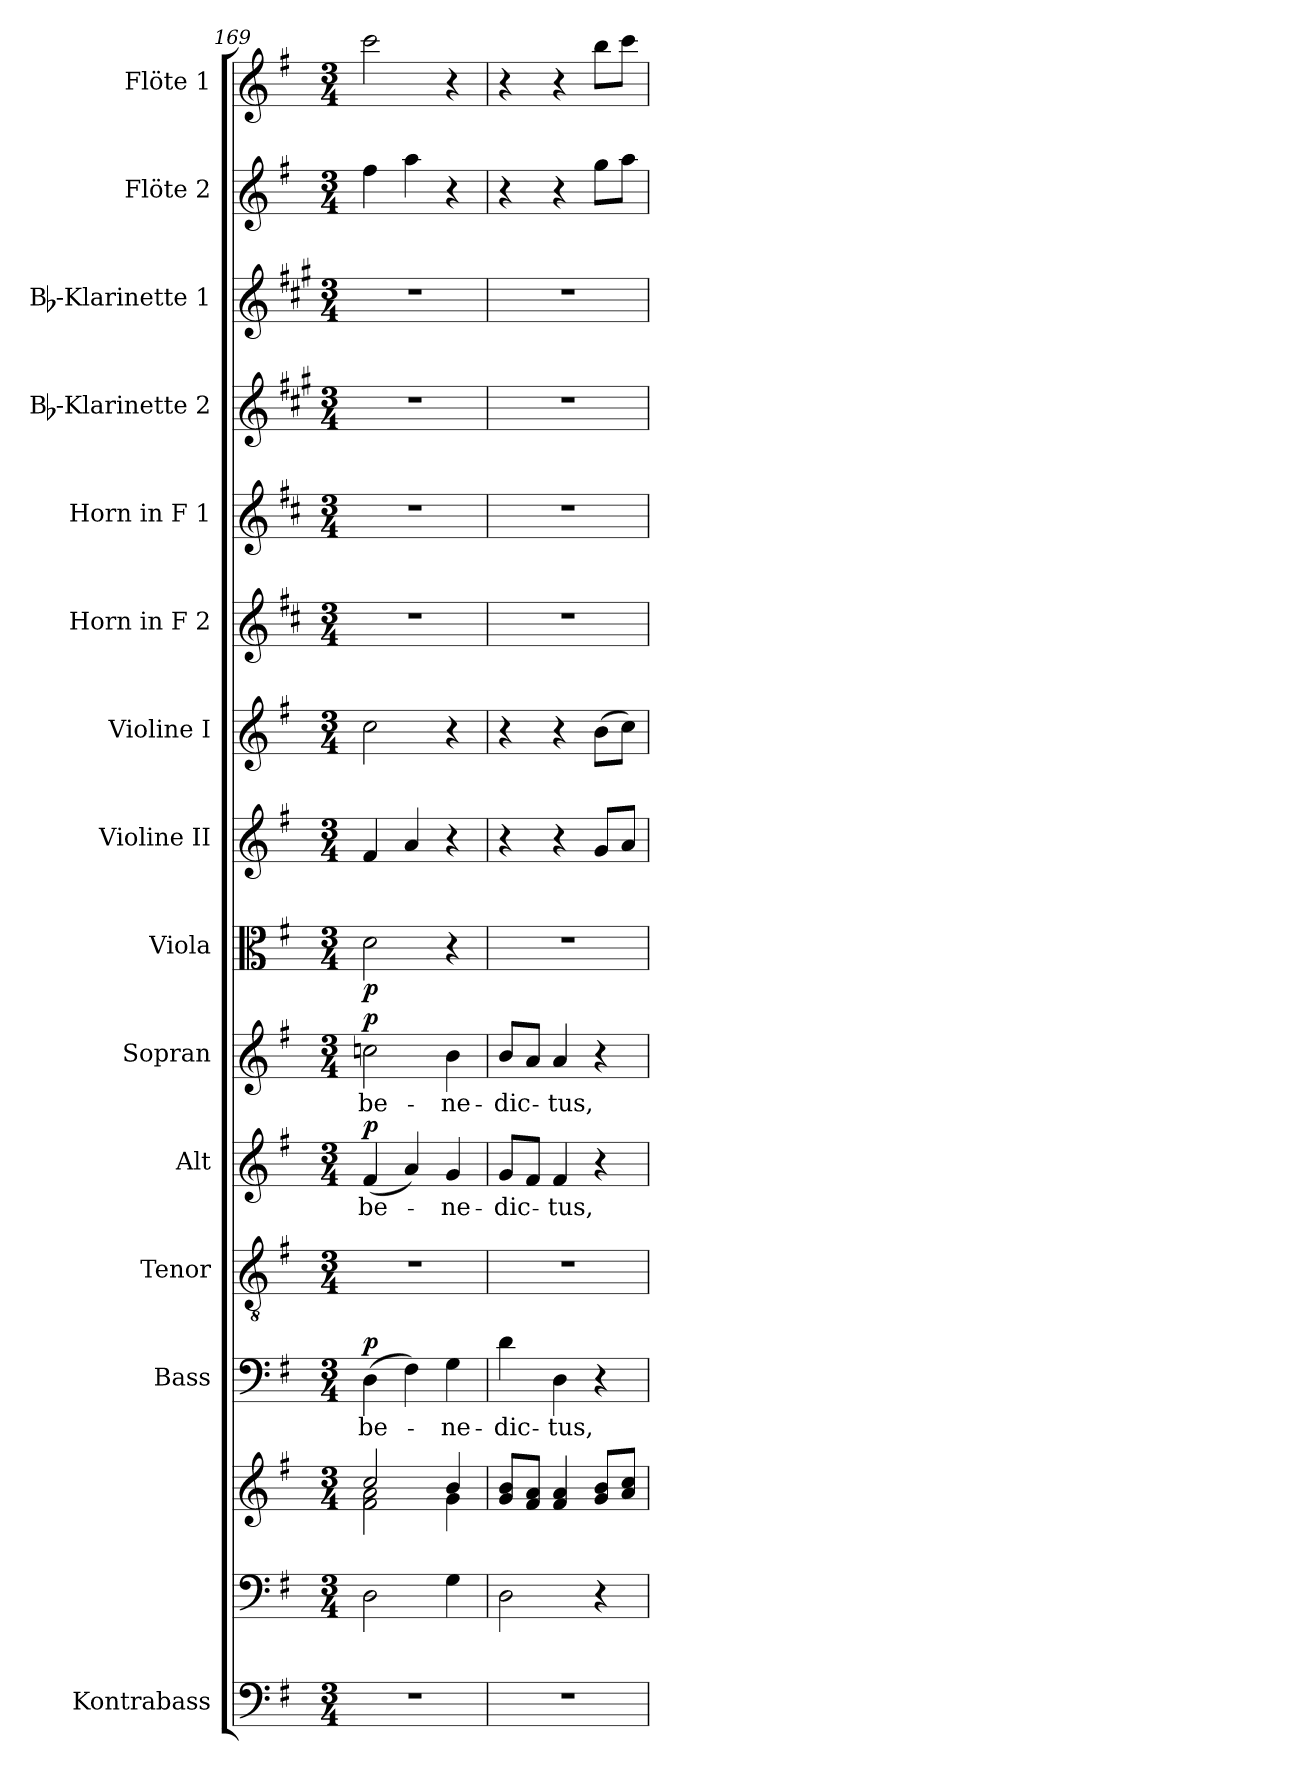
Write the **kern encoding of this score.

**kern	**kern	**kern	**kern	**text	**dynam	**kern	**kern	**text	**dynam	**kern	**text	**dynam	**kern	**dynam	**kern	**kern	**kern	**kern	**kern	**kern	**kern	**kern
*part15	*part14	*part14	*part13	*part13	*part13	*part12	*part11	*part11	*part11	*part10	*part10	*part10	*part9	*part9	*part8	*part7	*part6	*part5	*part4	*part3	*part2	*part1
*staff16	*staff15	*staff14	*staff13	*staff13	*staff13	*staff12	*staff11	*staff11	*staff11	*staff10	*staff10	*staff10	*staff9	*staff9	*staff8	*staff7	*staff6	*staff5	*staff4	*staff3	*staff2	*staff1
*I"Kontrabass	*	*	*I"Bass	*	*	*I"Tenor	*I"Alt	*	*	*I"Sopran	*	*	*I"Viola	*	*I"Violine II	*I"Violine I	*I"Horn in F 2	*I"Horn in F 1	*I"Bb-Klarinette 2	*I"Bb-Klarinette 1	*I"Flöte 2	*I"Flöte 1
*I'Kb.	*	*	*I'B.	*	*	*I'T.	*I'A.	*	*	*I'S.	*	*	*I'Vla.	*	*I'Vl. II	*I'Vl. I	*I'Horn 2	*I'Horn 1	*I'Bb Kl. 2	*I'Bb Kl. 1	*I'Fl. 2	*I'Fl. 1
*clefF4	*clefF4	*clefG2	*clefF4	*	*	*clefGv2	*clefG2	*	*	*clefG2	*	*	*clefC3	*	*clefG2	*clefG2	*clefG2	*clefG2	*clefG2	*clefG2	*clefG2	*clefG2
*ITrd7c12	*	*	*	*	*	*	*	*	*	*	*	*	*	*	*	*	*ITrd4c7	*ITrd4c7	*ITrd1c2	*ITrd1c2	*	*
*k[f#]	*k[f#]	*k[f#]	*k[f#]	*	*	*k[f#]	*k[f#]	*	*	*k[f#]	*	*	*k[f#]	*	*k[f#]	*k[f#]	*k[f#]	*k[f#]	*k[f#]	*k[f#]	*k[f#]	*k[f#]
*G:	*G:	*G:	*G:	*	*	*G:	*G:	*	*	*G:	*	*	*G:	*	*G:	*G:	*G:	*G:	*G:	*G:	*G:	*G:
*M3/4	*M3/4	*M3/4	*M3/4	*	*	*M3/4	*M3/4	*	*	*M3/4	*	*	*M3/4	*	*M3/4	*M3/4	*M3/4	*M3/4	*M3/4	*M3/4	*M3/4	*M3/4
=169	=169	=169	=169	=169	=169	=169	=169	=169	=169	=169	=169	=169	=169	=169	=169	=169	=169	=169	=169	=169	=169	=169
*	*	*^	*	*	*	*	*	*	*	*	*	*	*	*	*	*	*	*	*	*	*	*
!	!	!	!	!	!LO:LY:b	!LO:DY:a	!	!	!LO:LY:b	!LO:DY:a	!	!LO:LY:b	!LO:DY:a	!	!LO:DY:b	!	!	!	!	!	!	!	!
2.r	2D\	2cc/	2f#\ 2a\	(>4D\	be-	p	2.r	(<4f#/	be-	p	2ccn\	be-	p	2d\	p	4f#/	2cc\	2.r	2.r	2.r	2.r	4ff#\	2ccc\
.	.	.	.	4F#\)	.	.	.	4a/)	.	.	.	.	.	.	.	4a/	.	.	.	.	.	4aa\	.
!	!	!	!	!	!LO:LY:b	!	!	!	!LO:LY:b	!	!	!LO:LY:b	!	!	!	!	!	!	!	!	!	!	!
.	4G\	4b/	4g\	4G\	-ne-	.	.	4g/	-ne-	.	4b\	-ne-	.	4r	.	4r	4r	.	.	.	.	4r	4r
=170	=170	=170	=170	=170	=170	=170	=170	=170	=170	=170	=170	=170	=170	=170	=170	=170	=170	=170	=170	=170	=170	=170	=170
!	!	!	!	!	!LO:LY:b	!	!	!	!LO:LY:b	!	!	!LO:LY:b	!	!	!	!	!	!	!	!	!	!	!
*	*	*v	*v	*	*	*	*	*	*	*	*	*	*	*	*	*	*	*	*	*	*	*	*
2.r	2D\	8g/ 8b/L	4d\	-dic-	.	2.r	8g/L	-dic-	.	8b/L	-dic-	.	2.r	.	4r	4r	2.r	2.r	2.r	2.r	4r	4r
.	.	8f#/ 8a/J	.	.	.	.	8f#/J	.	.	8a/J	.	.	.	.	.	.	.	.	.	.	.	.
!	!	!	!	!LO:LY:b	!	!	!	!LO:LY:b	!	!	!LO:LY:b	!	!	!	!	!	!	!	!	!	!	!
.	.	4f#/ 4a/	4D\	-tus,	.	.	4f#/	-tus,	.	4a/	-tus,	.	.	.	4r	4r	.	.	.	.	4r	4r
.	4r	8g/ 8b/L	4r	.	.	.	4r	.	.	4r	.	.	.	.	8g/L	(>8b\L	.	.	.	.	8gg\L	8bb\L
.	.	8a/ 8cc/J	.	.	.	.	.	.	.	.	.	.	.	.	8a/J	8cc\J)	.	.	.	.	8aa\J	8ccc\J
=	=	=	=	=	=	=	=	=	=	=	=	=	=	=	=	=	=	=	=	=	=	=
*-	*-	*-	*-	*-	*-	*-	*-	*-	*-	*-	*-	*-	*-	*-	*-	*-	*-	*-	*-	*-	*-	*-
